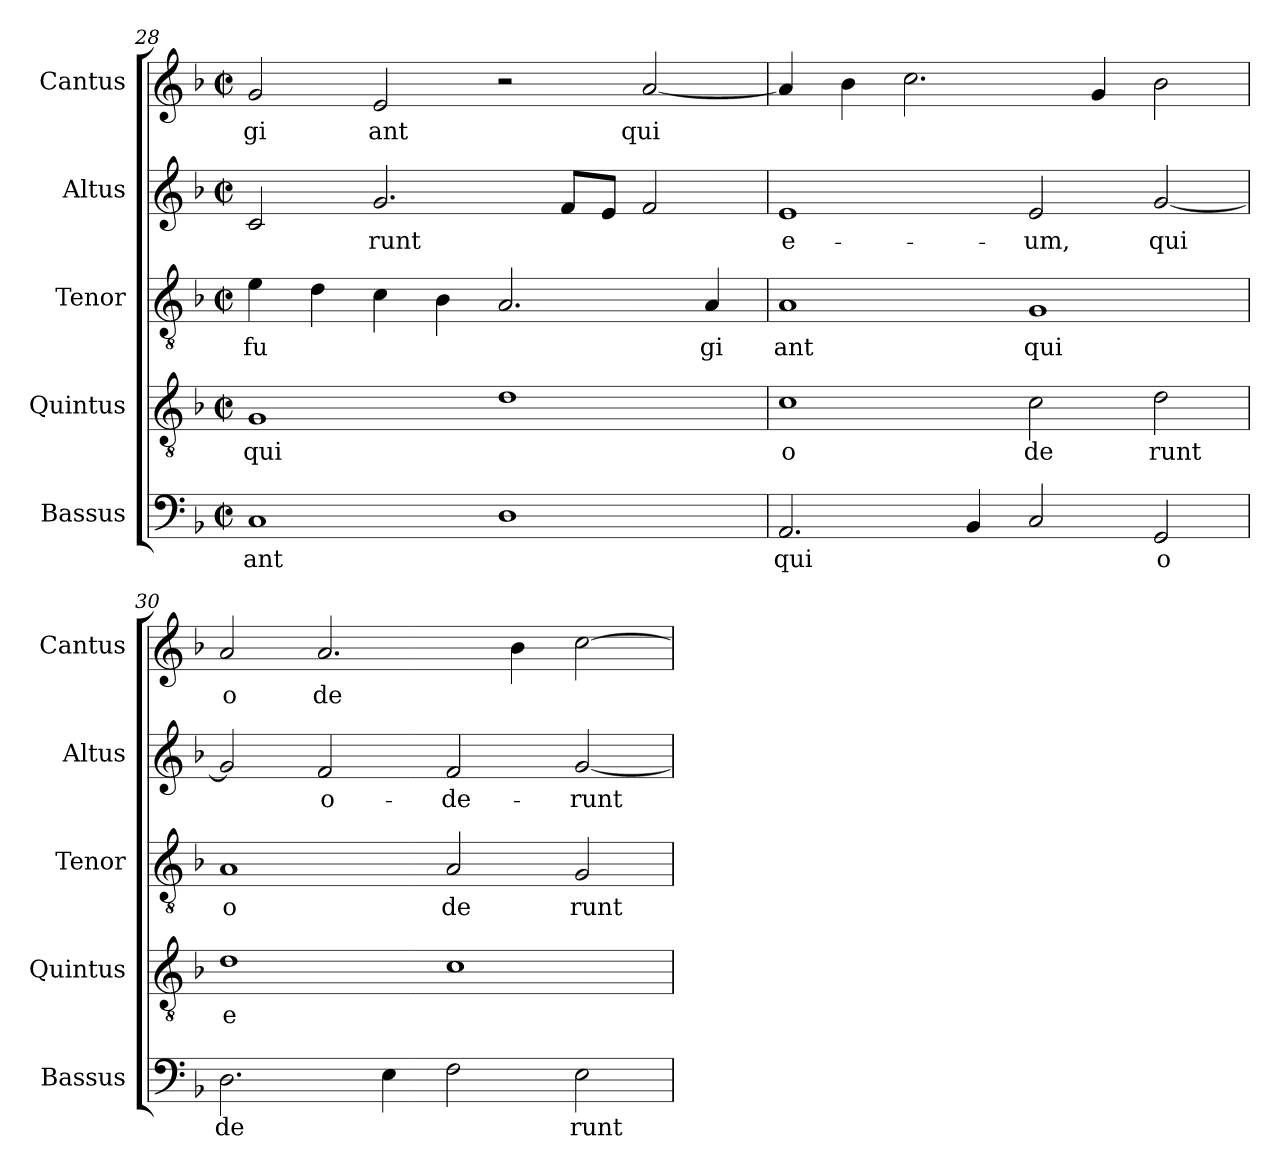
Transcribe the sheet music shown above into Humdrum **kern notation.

**kern	**text	**kern	**text	**kern	**text	**kern	**text	**kern	**text
*part5	*part5	*part4	*part4	*part3	*part3	*part2	*part2	*part1	*part1
*staff5	*staff5	*staff4	*staff4	*staff3	*staff3	*staff2	*staff2	*staff1	*staff1
*I"Bassus	*	*I"Quintus	*	*I"Tenor	*	*I"Altus	*	*I"Cantus	*
*I'Bassus	*	*I'Quintus	*	*I'Tenor	*	*I'Altus	*	*I'Cantus	*
!!LO:LB:g=z
*clefF4	*	*clefGv2	*	*clefGv2	*	*clefG2	*	*clefG2	*
*k[b-]	*	*k[b-]	*	*k[b-]	*	*k[b-]	*	*k[b-]	*
*F:	*	*F:	*	*F:	*	*F:	*	*F:	*
*M2/2	*	*M2/2	*	*M2/2	*	*M2/2	*	*M2/2	*
*met(c|)	*	*met(c|)	*	*met(c|)	*	*met(c|)	*	*met(c|)	*
=28	=28	=28	=28	=28	=28	=28	=28	=28	=28
!	!LO:LY:b:cj	!	!LO:LY:b:cj	!	!LO:LY:b:cj	!	!LO:LY:b:cj	!	!LO:LY:b:cj
1C	ant	1G	qui	4e\	fu	2c/	-	2g/	-gi
!	!	!	!	!	!LO:LY:b:cj	!	!	!	!
.	.	.	.	4d\	.	.	.	.	.
!	!	!	!	!	!LO:LY:b:cj	!	!LO:LY:b:cj	!	!LO:LY:b:cj
.	.	.	.	4c\	.	2.g/	-runt	2e/	ant
!	!	!	!	!	!LO:LY:b:cj	!	!	!	!
.	.	.	.	4B-\	.	.	.	.	.
!	!LO:LY:b:cj	!	!LO:LY:b:cj	!	!LO:LY:b:cj	!	!	!	!
1D	.	1d	.	2.A/	.	.	.	2r	.
!	!	!	!	!	!	!	!LO:LY:b:cj	!	!
.	.	.	.	.	.	8f/L	.	.	.
!	!	!	!	!	!	!	!LO:LY:b:cj	!	!
.	.	.	.	.	.	8e/J	.	.	.
!	!	!	!	!	!	!	!LO:LY:b:cj	!	!LO:LY:b:cj
.	.	.	.	.	.	2f/	.	[<2a/	qui
!	!	!	!	!	!LO:LY:b:cj	!	!	!	!
.	.	.	.	4A/	gi	.	.	.	.
=29	=29	=29	=29	=29	=29	=29	=29	=29	=29
!	!LO:LY:b:cj	!	!LO:LY:b:cj	!	!LO:LY:b:cj	!	!LO:LY:b:cj	!	!LO:LY:b:cj
2.AA/	qui	1c	o	1A	ant	1e	e-	4a/]	.
!	!	!	!	!	!	!	!	!	!LO:LY:b:cj
.	.	.	.	.	.	.	.	4b-\	.
!	!	!	!	!	!	!	!	!	!LO:LY:b:cj
.	.	.	.	.	.	.	.	2.cc\	.
!	!LO:LY:b:cj	!	!	!	!	!	!	!	!
4BB-/	.	.	.	.	.	.	.	.	.
!	!LO:LY:b:cj	!	!LO:LY:b:cj	!	!LO:LY:b:cj	!	!LO:LY:b:cj	!	!
2C/	.	2c\	de	1G	qui	2e/	-um,	.	.
!	!	!	!	!	!	!	!	!	!LO:LY:b:cj
.	.	.	.	.	.	.	.	4g/	.
!	!LO:LY:b:cj	!	!LO:LY:b:cj	!	!	!	!LO:LY:b:cj	!	!LO:LY:b:cj
2GG/	o	2d\	runt	.	.	[<2g/	qui	2b-\	.
=30	=30	=30	=30	=30	=30	=30	=30	=30	=30
!	!LO:LY:b:cj	!	!LO:LY:b:cj	!	!LO:LY:b:cj	!	!LO:LY:b:cj	!	!LO:LY:b:cj
2.D\	de	1d	e	1A	o	2g/]	.	2a/	o
!	!	!	!	!	!	!	!LO:LY:b:cj	!	!LO:LY:b:cj
.	.	.	.	.	.	2f/	o-	2.a/	de
!	!LO:LY:b:cj	!	!	!	!	!	!	!	!
4E\	.	.	.	.	.	.	.	.	.
!	!LO:LY:b:cj	!	!LO:LY:b:cj	!	!LO:LY:b:cj	!	!LO:LY:b:cj	!	!
2F\	.	1c	.	2A/	de	2f/	-de-	.	.
!	!	!	!	!	!	!	!	!	!LO:LY:b:cj
.	.	.	.	.	.	.	.	4b-\	.
!	!LO:LY:b:cj	!	!	!	!LO:LY:b:cj	!	!LO:LY:b:cj	!	!LO:LY:b:cj
2E\	runt	.	.	2G/	runt	[<2g/	-runt	[>2cc\	.
=	=	=	=	=	=	=	=	=	=
*-	*-	*-	*-	*-	*-	*-	*-	*-	*-
